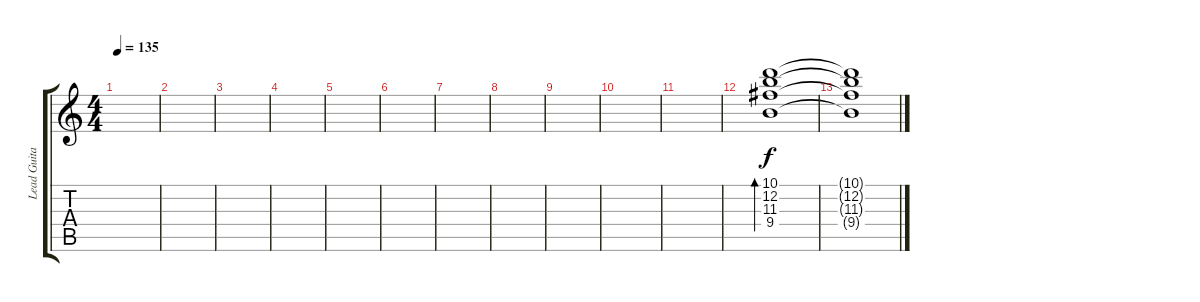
\track ("Lead Guitar (Marek)" "Lead Guita") {instrument distortionguitar}
\staff {score tabs}
\tuning (E4 B3 G3 D3 A2 D2) {hide}
\ts (4 4)
\tempo 135
\clef g2
\ks c
|
|
|
|
|
|
|
|
|
|
|
(10.1 12.2 11.3 9.4).1{bd 480 volume 16 instrument acousticguitarsteel} |
(10.1{t} 12.2{t} 11.3{t} 9.4{t}).1
